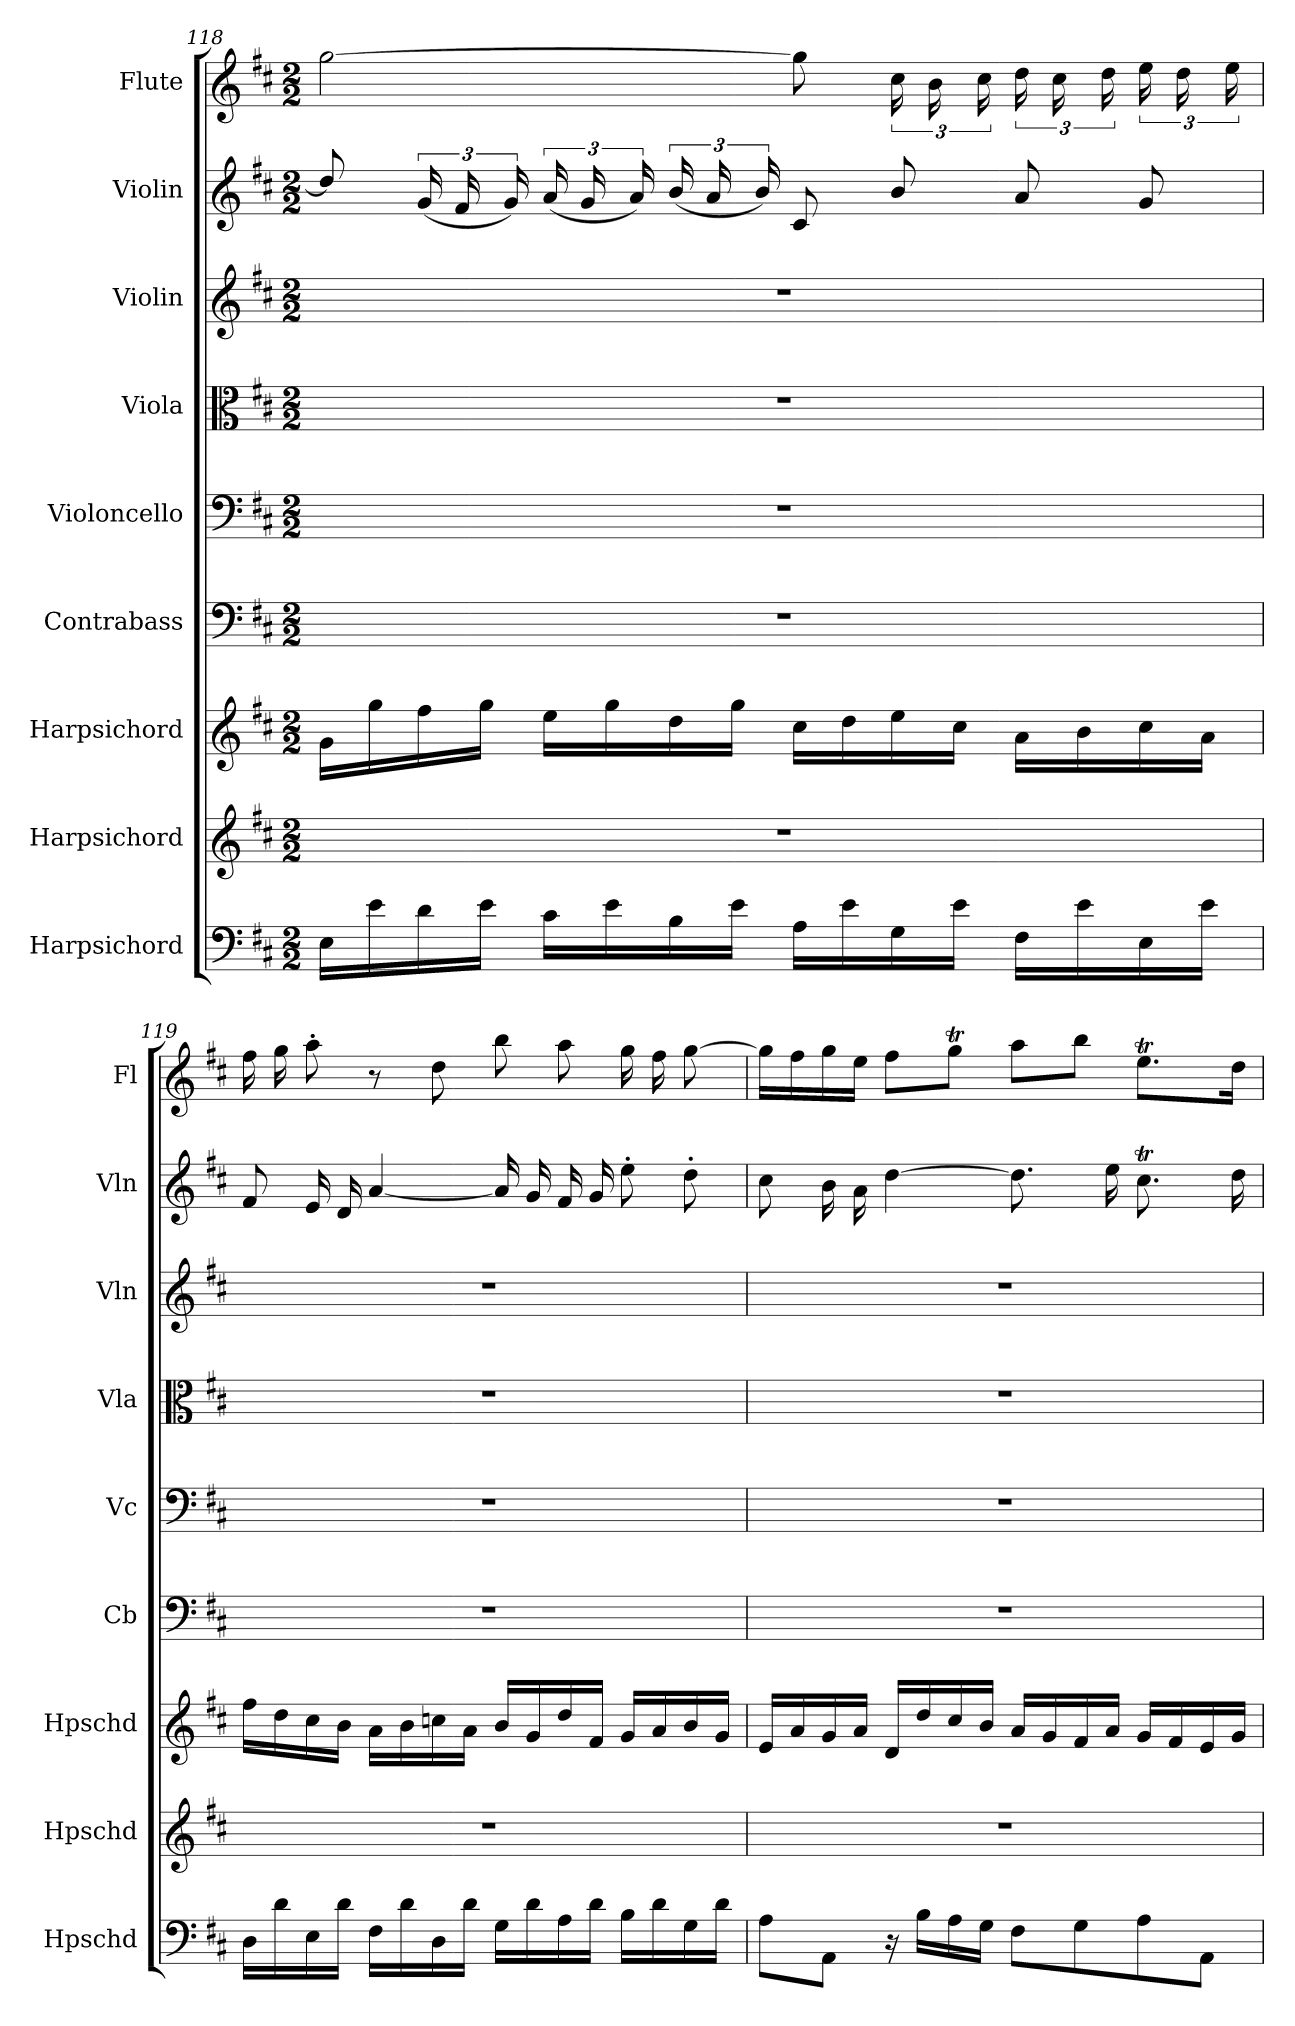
**kern	**kern	**kern	**kern	**kern	**kern	**kern	**kern	**kern
*part9	*part8	*part7	*part6	*part5	*part4	*part3	*part2	*part1
*staff9	*staff8	*staff7	*staff6	*staff5	*staff4	*staff3	*staff2	*staff1
*I"Harpsichord	*I"Harpsichord	*I"Harpsichord	*I"Contrabass	*I"Violoncello	*I"Viola	*I"Violin	*I"Violin	*I"Flute
*I'Hpschd	*I'Hpschd	*I'Hpschd	*I'Cb	*I'Vc	*I'Vla	*I'Vln	*I'Vln	*I'Fl
*clefF4	*clefG2	*clefG2	*clefF4	*clefF4	*clefC3	*clefG2	*clefG2	*clefG2
*k[f#c#]	*k[f#c#]	*k[f#c#]	*k[f#c#]	*k[f#c#]	*k[f#c#]	*k[f#c#]	*k[f#c#]	*k[f#c#]
*D:	*D:	*D:	*D:	*D:	*D:	*D:	*D:	*D:
*M2/2	*M2/2	*M2/2	*M2/2	*M2/2	*M2/2	*M2/2	*M2/2	*M2/2
=118	=118	=118	=118	=118	=118	=118	=118	=118
16E\LL	1r	16g\LL	1r	1r	1r	1r	8dd/]	[2gg\
16e\	.	16gg\	.	.	.	.	.	.
16d\	.	16ff#\	.	.	.	.	(24g/	.
.	.	.	.	.	.	.	24f#/	.
16e\JJ	.	16gg\JJ	.	.	.	.	.	.
.	.	.	.	.	.	.	24g/)	.
16c#\LL	.	16ee\LL	.	.	.	.	(24a/	.
.	.	.	.	.	.	.	24g/	.
16e\	.	16gg\	.	.	.	.	.	.
.	.	.	.	.	.	.	24a/)	.
16B\	.	16dd\	.	.	.	.	(24b/	.
.	.	.	.	.	.	.	24a/	.
16e\JJ	.	16gg\JJ	.	.	.	.	.	.
.	.	.	.	.	.	.	24b/)	.
16A\LL	.	16cc#\LL	.	.	.	.	8c#/	8gg\]
16e\	.	16dd\	.	.	.	.	.	.
16G\	.	16ee\	.	.	.	.	8b/	24cc#\
.	.	.	.	.	.	.	.	24b\
16e\JJ	.	16cc#\JJ	.	.	.	.	.	.
.	.	.	.	.	.	.	.	24cc#\
16F#\LL	.	16a\LL	.	.	.	.	8a/	24dd\
.	.	.	.	.	.	.	.	24cc#\
16e\	.	16b\	.	.	.	.	.	.
.	.	.	.	.	.	.	.	24dd\
16E\	.	16cc#\	.	.	.	.	8g/	24ee\
.	.	.	.	.	.	.	.	24dd\
16e\JJ	.	16a\JJ	.	.	.	.	.	.
.	.	.	.	.	.	.	.	24ee\
=119	=119	=119	=119	=119	=119	=119	=119	=119
16D\LL	1r	16ff#\LL	1r	1r	1r	1r	8f#/	16ff#\
16d\	.	16dd\	.	.	.	.	.	16gg\
16E\	.	16cc#\	.	.	.	.	16e/	8aa'\
16d\JJ	.	16b\JJ	.	.	.	.	16d/	.
16F#\LL	.	16a\LL	.	.	.	.	[4a/	8r
16d\	.	16b\	.	.	.	.	.	.
16D\	.	16ccn\	.	.	.	.	.	8dd\
16d\JJ	.	16a\JJ	.	.	.	.	.	.
16G\LL	.	16b/LL	.	.	.	.	16a/]	8bb\
16d\	.	16g/	.	.	.	.	16g/	.
16A\	.	16dd/	.	.	.	.	16f#/	8aa\
16d\JJ	.	16f#/JJ	.	.	.	.	16g/	.
16B\LL	.	16g/LL	.	.	.	.	8ee'\	16gg\
16d\	.	16a/	.	.	.	.	.	16ff#\
16G\	.	16b/	.	.	.	.	8dd'\	[8gg\
16d\JJ	.	16g/JJ	.	.	.	.	.	.
=120	=120	=120	=120	=120	=120	=120	=120	=120
8A\L	1r	16e/LL	1r	1r	1r	1r	8cc#\	16gg\LL]
.	.	16a/	.	.	.	.	.	16ff#\
8AA\J	.	16g/	.	.	.	.	16b\	16gg\
.	.	16a/JJ	.	.	.	.	16a\	16ee\JJ
16r	.	16d/LL	.	.	.	.	[4dd\	8ff#\L
16B\LL	.	16dd/	.	.	.	.	.	.
16A\	.	16cc#/	.	.	.	.	.	8ggT\J
16G\JJ	.	16b/JJ	.	.	.	.	.	.
8F#\L	.	16a/LL	.	.	.	.	8.dd\]	8aa\L
.	.	16g/	.	.	.	.	.	.
8G\	.	16f#/	.	.	.	.	.	8bb\J
.	.	16a/JJ	.	.	.	.	16ee\	.
8A\	.	16g/LL	.	.	.	.	8.cc#t\	8.eeT\L
.	.	16f#/	.	.	.	.	.	.
8AA\J	.	16e/	.	.	.	.	.	.
.	.	16g/JJ	.	.	.	.	16dd\	16dd\Jk
=	=	=	=	=	=	=	=	=
*-	*-	*-	*-	*-	*-	*-	*-	*-
